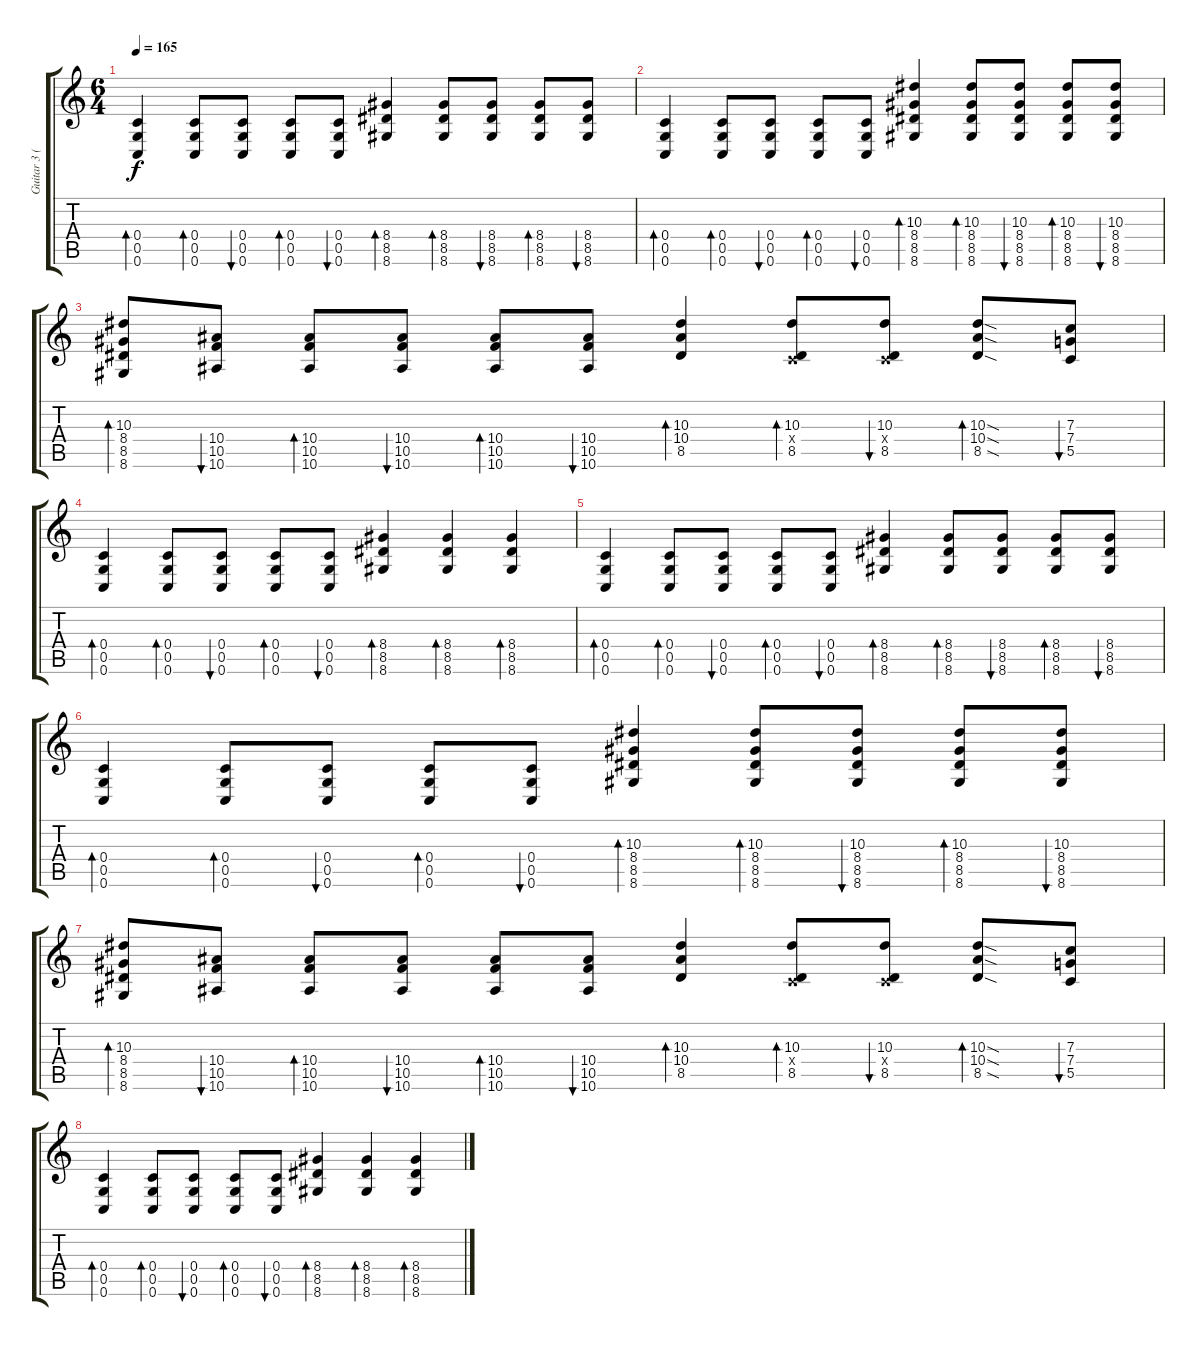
\track ("Guitar 3 (distortion)" "Guitar 3 (") {instrument distortionguitar}
\staff {score tabs}
\tuning (D4 A3 F3 C3 G2 C2) {hide}
\ts (6 4)
\tempo 165
\clef g2
\ks c
(0.4 0.5 0.6).4{bd 60 dy f} (0.4 0.5 0.6).8{bd 60} (0.4 0.5 0.6).8{bu 60} (0.4 0.5 0.6).8{bd 60} (0.4 0.5 0.6).8{bu 60} (8.4 8.5 8.6).4{bd 60} (8.4 8.5 8.6).8{bd 60} (8.4 8.5 8.6).8{bu 60} (8.4 8.5 8.6).8{bd 60} (8.4 8.5 8.6).8{bu 60} |
(0.4 0.5 0.6).4{bd 60} (0.4 0.5 0.6).8{bd 60} (0.4 0.5 0.6).8{bu 60} (0.4 0.5 0.6).8{bd 60} (0.4 0.5 0.6).8{bu 60} (10.3 8.4 8.5 8.6).4{bd 60} (10.3 8.4 8.5 8.6).8{bd 60} (10.3 8.4 8.5 8.6).8{bu 60} (10.3 8.4 8.5 8.6).8{bd 60} (10.3 8.4 8.5 8.6).8{bu 60} |
(10.3 8.4 8.5 8.6).8{bd 60} (10.4 10.5 10.6).8{bu 60} (10.4 10.5 10.6).8{bd 60} (10.4 10.5 10.6).8{bu 60} (10.4 10.5 10.6).8{bd 60} (10.4 10.5 10.6).8{bu 60} (10.3 10.4 8.5).4{bd 60} (10.3 0.4{x} 8.5).8{bd 60} (10.3 0.4{x} 8.5).8{bu 60} (10.3{sod} 10.4{sod} 8.5{sod}).8{bd 60} (7.3 7.4 5.5).8{bu 60} |
(0.4 0.5 0.6).4{bd 60} (0.4 0.5 0.6).8{bd 60} (0.4 0.5 0.6).8{bu 60} (0.4 0.5 0.6).8{bd 60} (0.4 0.5 0.6).8{bu 60} (8.4 8.5 8.6).4{bd 60} (8.4 8.5 8.6).4{bd 60} (8.4 8.5 8.6).4{bd 60} |
(0.4 0.5 0.6).4{bd 60} (0.4 0.5 0.6).8{bd 60} (0.4 0.5 0.6).8{bu 60} (0.4 0.5 0.6).8{bd 60} (0.4 0.5 0.6).8{bu 60} (8.4 8.5 8.6).4{bd 60} (8.4 8.5 8.6).8{bd 60} (8.4 8.5 8.6).8{bu 60} (8.4 8.5 8.6).8{bd 60} (8.4 8.5 8.6).8{bu 60} |
(0.4 0.5 0.6).4{bd 60} (0.4 0.5 0.6).8{bd 60} (0.4 0.5 0.6).8{bu 60} (0.4 0.5 0.6).8{bd 60} (0.4 0.5 0.6).8{bu 60} (10.3 8.4 8.5 8.6).4{bd 60} (10.3 8.4 8.5 8.6).8{bd 60} (10.3 8.4 8.5 8.6).8{bu 60} (10.3 8.4 8.5 8.6).8{bd 60} (10.3 8.4 8.5 8.6).8{bu 60} |
(10.3 8.4 8.5 8.6).8{bd 60} (10.4 10.5 10.6).8{bu 60} (10.4 10.5 10.6).8{bd 60} (10.4 10.5 10.6).8{bu 60} (10.4 10.5 10.6).8{bd 60} (10.4 10.5 10.6).8{bu 60} (10.3 10.4 8.5).4{bd 60} (10.3 0.4{x} 8.5).8{bd 60} (10.3 0.4{x} 8.5).8{bu 60} (10.3{sod} 10.4{sod} 8.5{sod}).8{bd 60} (7.3 7.4 5.5).8{bu 60} |
(0.4 0.5 0.6).4{bd 60} (0.4 0.5 0.6).8{bd 60} (0.4 0.5 0.6).8{bu 60} (0.4 0.5 0.6).8{bd 60} (0.4 0.5 0.6).8{bu 60} (8.4 8.5 8.6).4{bd 60} (8.4 8.5 8.6).4{bd 60} (8.4 8.5 8.6).4{bd 60}
